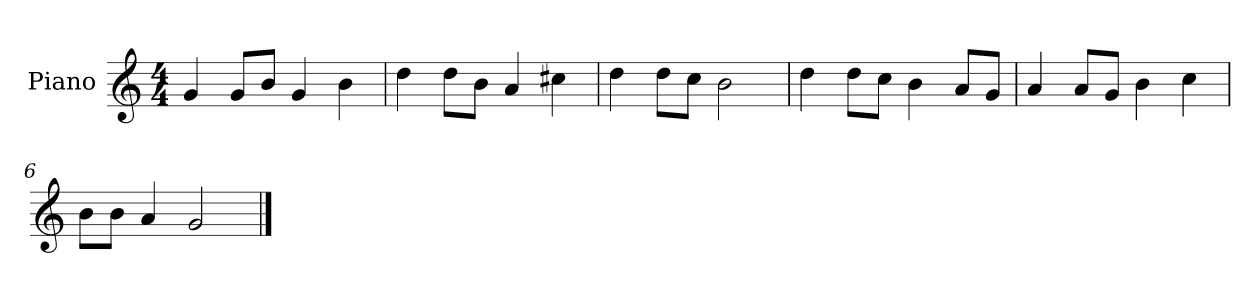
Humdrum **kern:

**kern
*part1
*staff1
*I"Piano
*I'P-no
*clefG2
*k[]
*M4/4
*MM90
=1
4g/
8g/L
8b/J
4g/
4b\
=2
4dd\
8dd\L
8b\J
4a/
4cc#X\
=3
4dd\
8dd\L
8cc\J
2b\
=4
4dd\
8dd\L
8cc\J
4b\
8a/L
8g/J
=5
4a/
8a/L
8g/J
4b\
4cc\
=6
8b\L
8b\J
4a/
2g/
==
*-
